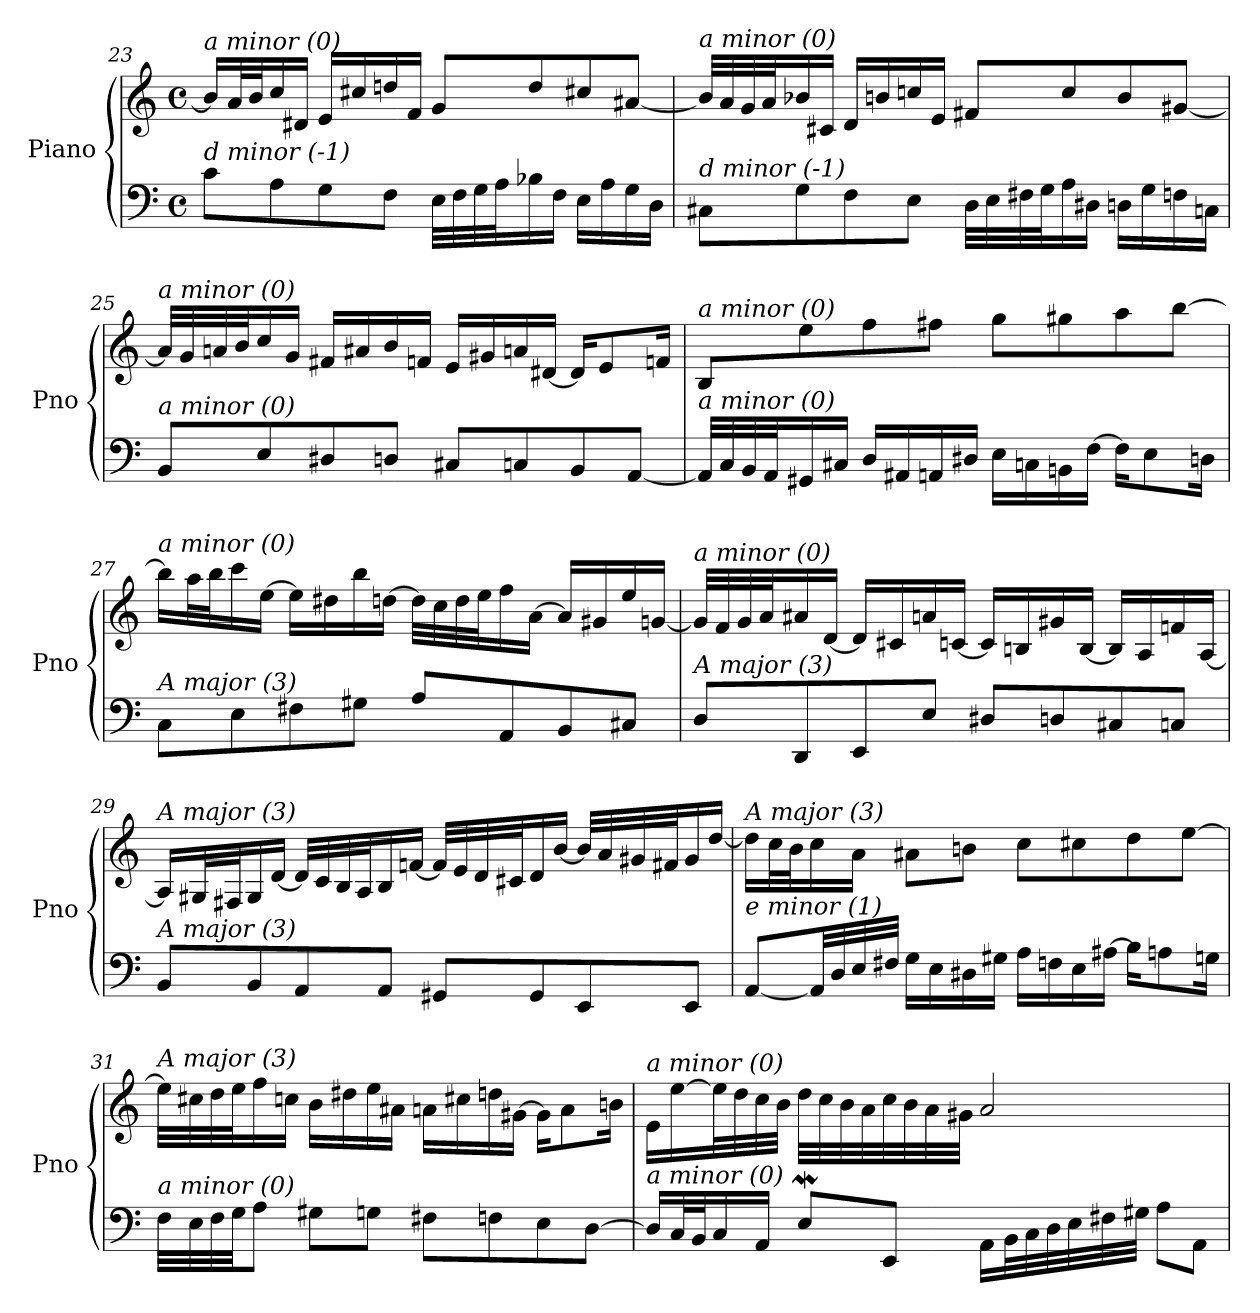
**kern	**kern
*part1	*part1
*staff2	*staff1
*I"Piano	*
*I'Pno	*
!!LO:PB:g=z
*clefF4	*clefG2
*k[]	*k[]
*M4/4	*M4/4
*met(c)	*met(c)
=23	=23
!	!LO:TX:i:t=a minor (0)
!LO:TX:i:t=d minor (-1)	!
8c\L	16b/LL]
.	32a/L
.	32b/J
8A\	16cc/
.	16d#X/JJ
8G\	16e/LL
.	16cc#X/
8F\J	16ddn/
.	16f/JJ
32E\LLL	8g/L
32F\	.
32G\	.
32A\J	.
16B-X\	8dd/
16F\JJ	.
16E\LL	8cc#X/
16A\	.
16G\	[8a#Xi/J
16D\JJ	.
=24	=24
!	!LO:TX:i:t=a minor (0)
!LO:TX:i:t=d minor (-1)	!
8C#X\L	32b-/LLL]
.	32a/
.	32g/
.	32a/J
8G\	16b-X/
.	16c#X/JJ
8F\	16d/LL
.	16bn/
8E\J	16ccn/
.	16e/JJ
32D\LLL	8f#X/L
32E\	.
32F#X\	.
32G\J	.
16A\	8cc/
16D#Xi\JJ	.
16D\LL	8b/
16G\	.
16Fn\	[8g#Xi/J
16Cn\JJ	.
!!LO:LB:g=z
=25	=25
!	!LO:TX:i:t=a minor (0)
!LO:TX:i:t=a minor (0)	!
8BB/L	32a-/LLL]
.	32g/
.	32an/
.	32b/J
8E/	16cc/
.	16g/JJ
8D#X/	16f#X/LL
.	16a#X/
8Dn/J	16b/
.	16fn/JJ
8C#X/L	16e/LL
.	16g#X/
8Cn/	16an/
.	[16d#X/JJ
8BB/	16d#/KL]
.	8e/
[8AA/J	.
.	16fn/Jk
=26	=26
!	!LO:TX:i:t=a minor (0)
!LO:TX:i:t=a minor (0)	!
32AA/LLL]	8B/L
32C/	.
32BB/	.
32AA/J	.
16GG#X/	8ee\
16C#X/JJ	.
16D/LL	8ff\
16AA#Xi/	.
16AA/	8ff#X\J
16D#X/JJ	.
16E\LL	8gg\L
16Cn\	.
16BBn\	8gg#X\
[16F\JJ	.
16F\KL]	8aa\
8E\	.
.	[8bb\J
16Dn\Jk	.
!!LO:LB:g=z
=27	=27
!	!LO:TX:i:t=a minor (0)
!LO:TX:i:t=A major (3)	!
8C\L	16bb\LL]
.	32aa\L
.	32bb\J
8E\	16ccc\
.	[16ee\JJ
8F#X\	16ee\LL]
.	16dd#X\
8G#X\J	16bb\
.	[16ddn\JJ
8A\L	32dd\LLL]
.	32cc\
.	32dd\
.	32ee\J
8AA/	16ff\
.	[16a\JJ
8BB/	16a/LL]
.	16g#X/
8C#X/J	16ee/
.	[16gn/JJ
=28	=28
!	!LO:TX:i:t=a minor (0)
!LO:TX:i:t=A major (3)	!
8D/L	32g/LLL]
.	32f/
.	32g/
.	32a/J
8DD/	16a#Xi/
.	[16d/JJ
8EE/	16d/LL]
.	16c#X/
8E/J	16a/
.	[16cn/JJ
8D#X/L	16c/LL]
.	16Bn/
8Dn/	16g#X/
.	[16B/JJ
8C#X/	16B/LL]
.	16A/
8Cn/J	16fn/
.	[16A/JJ
!!LO:LB:g=z
=29	=29
!	!LO:TX:i:t=A major (3)
!LO:TX:i:t=A major (3)	!
8BB/L	16A/LL]
.	32G#X/L
.	32F#X/J
8BB/	16G#/
.	[16d/JJ
8AA/	32d/LLL]
.	32c/
.	32B/
.	32A/J
8AA/J	16B/
.	[16fn/JJ
8GG#X/L	32f/LLL]
.	32e/
.	32d/
.	32c#X/J
8GG#/	16d/
.	[16b/JJ
8EE/	32b/LLL]
.	32a/
.	32g#X/
.	32f#X/J
8EE/J	16g#/
.	[16dd/JJ
=30	=30
!	!LO:TX:i:t=A major (3)
!LO:TX:i:t=e minor (1)	!
[8AA/L	16dd\LL]
.	32cc\L
.	32b\J
32AA/LL]	16cc\
32D/	.
32E/	16a\JJ
32F#X/JJJ	.
16G\LL	8a#Xi\L
16E\	.
16D#X\	8bn\J
16G#X\JJ	.
16A\LL	8cc\L
16Fn\	.
16E\	8cc#X\
[16A#Xi\JJ	.
16B-\KL]	8dd\
8A\	.
.	[8ee\J
16Gn\Jk	.
!!LO:LB:g=z
=31	=31
!	!LO:TX:i:t=A major (3)
!LO:TX:i:t=a minor (0)	!
32F\LLL	32ee\LLL]
32E\	32cc#X\
32F\	32dd\
32G\JJ	32ee\J
8A\J	16ff\
.	16ccn\JJ
8G#X\L	16b\LL
.	16dd#X\
8Gn\J	16ee\
.	16a#Xi\JJ
8F#X\L	16a\LL
.	16cc#X\
8Fn\	16ddn\
.	[16g#X\JJ
8E\	16g#\KL]
.	8a\
[8D\J	.
.	16bn\Jk
=32	=32
!	!LO:TX:i:t=a minor (0)
!LO:TX:i:t=a minor (0)	!
16D/LL]	16e\LL
32C/L	[16ee\
32BB/J	.
16C/	32ee\L]
.	32dd\
16AA/JJ	32cc\
.	32b\JJJ
8EW/L	32dd\LLL
.	32cc\
.	32b\
.	32a\
8EE/J	32cc\
.	32b\
.	32a\
.	32g#X\JJJ
16AA\LL	2a/
32BB\L	.
32C\	.
32D\	.
32E\	.
32F#X\	.
32G#X\JJJ	.
8A\L	.
8AA\J	.
=	=
*-	*-
